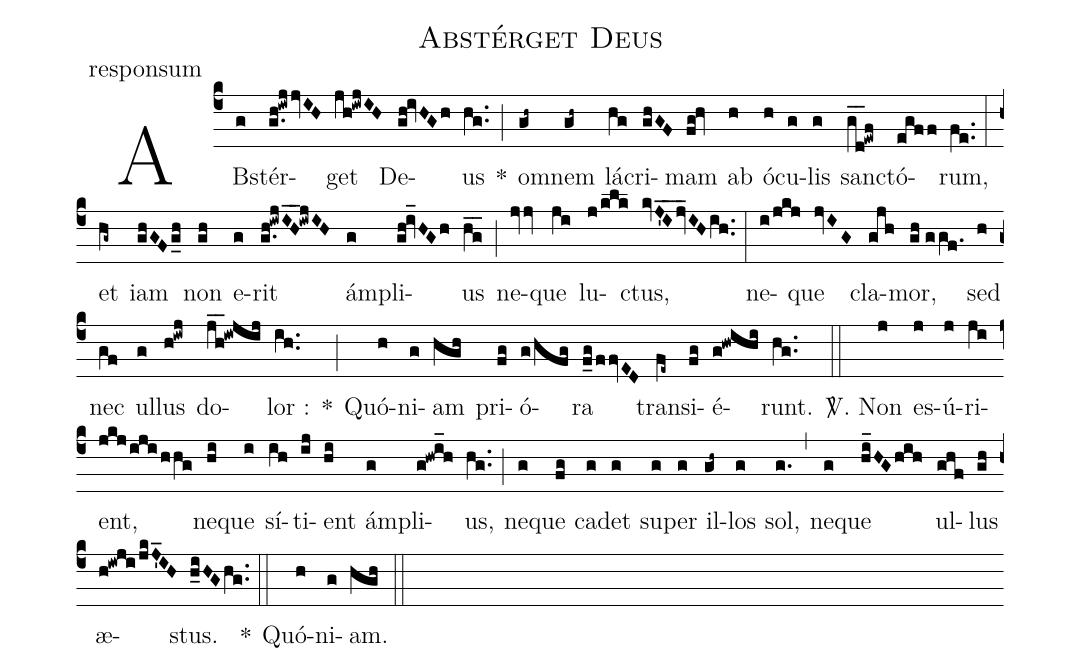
name:Abstérget Deus;
office-part:responsum;
%%
(c4) AB(g)stér(g.h!iwjjvIH)get(jh!iwjIH) De(gh!ivHGh)us(hg..) *(;) o(gh~)mnem(gh~) lá(hg)cri(ghGF)mam(fg!hv) ab(h) ó(h)cu(g)lis(g) san(gd__!ewf)ctó(egff)rum,(fe..) (:)
et(hg~) iam(ghGFg_h) non(gh) e(g)rit(g.h!iwjIH__!iwjIH) ám(g)pli(gh!iv_HGh)us(hg__) (;) ne(jvv)que(ji) lu(j/klk)ctus,(kvJ'I__jv_IHih..) (:)
ne(i/jkj)que(jvIG) cla(gjh)mor,(gh///ggf.) sed(h) nec(gf) ul(g)lus(h!iwj) do(jh__!iwjij)lor :(ih..) *(;) Quó(h)ni(g)am(hgh) pri(fg)ó(g/hfg)ra(f_g/ffvED) trans(fe~)i(fg)é(g!hwihi)runt.(hg..) (::)

<sp>V/</sp>. Non(j) es(j)ú(j)ri(ji)ent,(jkj/iji/hhg) ne(hi)que(i) sí(ih)ti(ij)ent(hi) ám(g)pli(g!hwi_h)us,(hg..) (;) ne(g)que(fg) cad(g)et(g) su(g)per(g) il(gh~)los(g) sol,(g.) (,) ne(g)que(hi_HGhih) ul(ghf)lus(gh) æ(h!iwji/jkJ'_IH)stus.(h_iHGhg..) *(::) Quó(h)ni(g)am.(hgh) (::)
